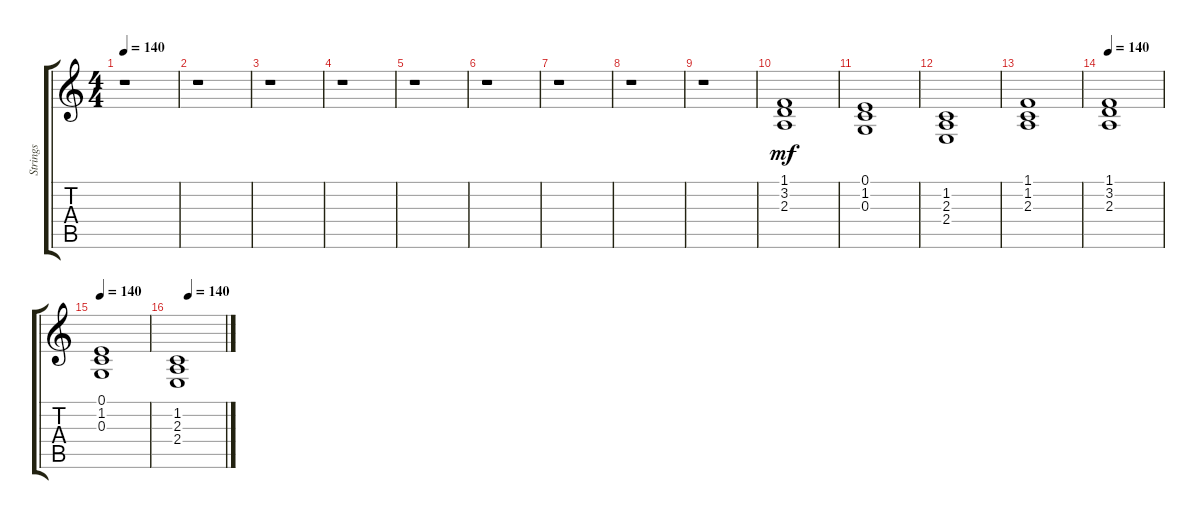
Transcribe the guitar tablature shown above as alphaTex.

\track ("Strings" "Strings") {instrument stringensemble1}
\staff {score tabs}
\tuning (E4 B3 G3 D3 A2 E2) {hide}
\ts (4 4)
\tempo 140
\clef g2
\ks c
r.1{dy mf} |
r.1 |
r.1 |
r.1 |
r.1 |
r.1 |
r.1 |
r.1 |
r.1 |
(1.1 3.2 2.3).1 |
(0.1 1.2 0.3).1 |
(1.2 2.3 2.4).1 |
(1.1 1.2 2.3).1 |
\tempo 140
(1.1 3.2 2.3).1 |
\tempo 140
(0.1 1.2 0.3).1 |
\tempo (140 0.25)
(1.2 2.3 2.4).1
